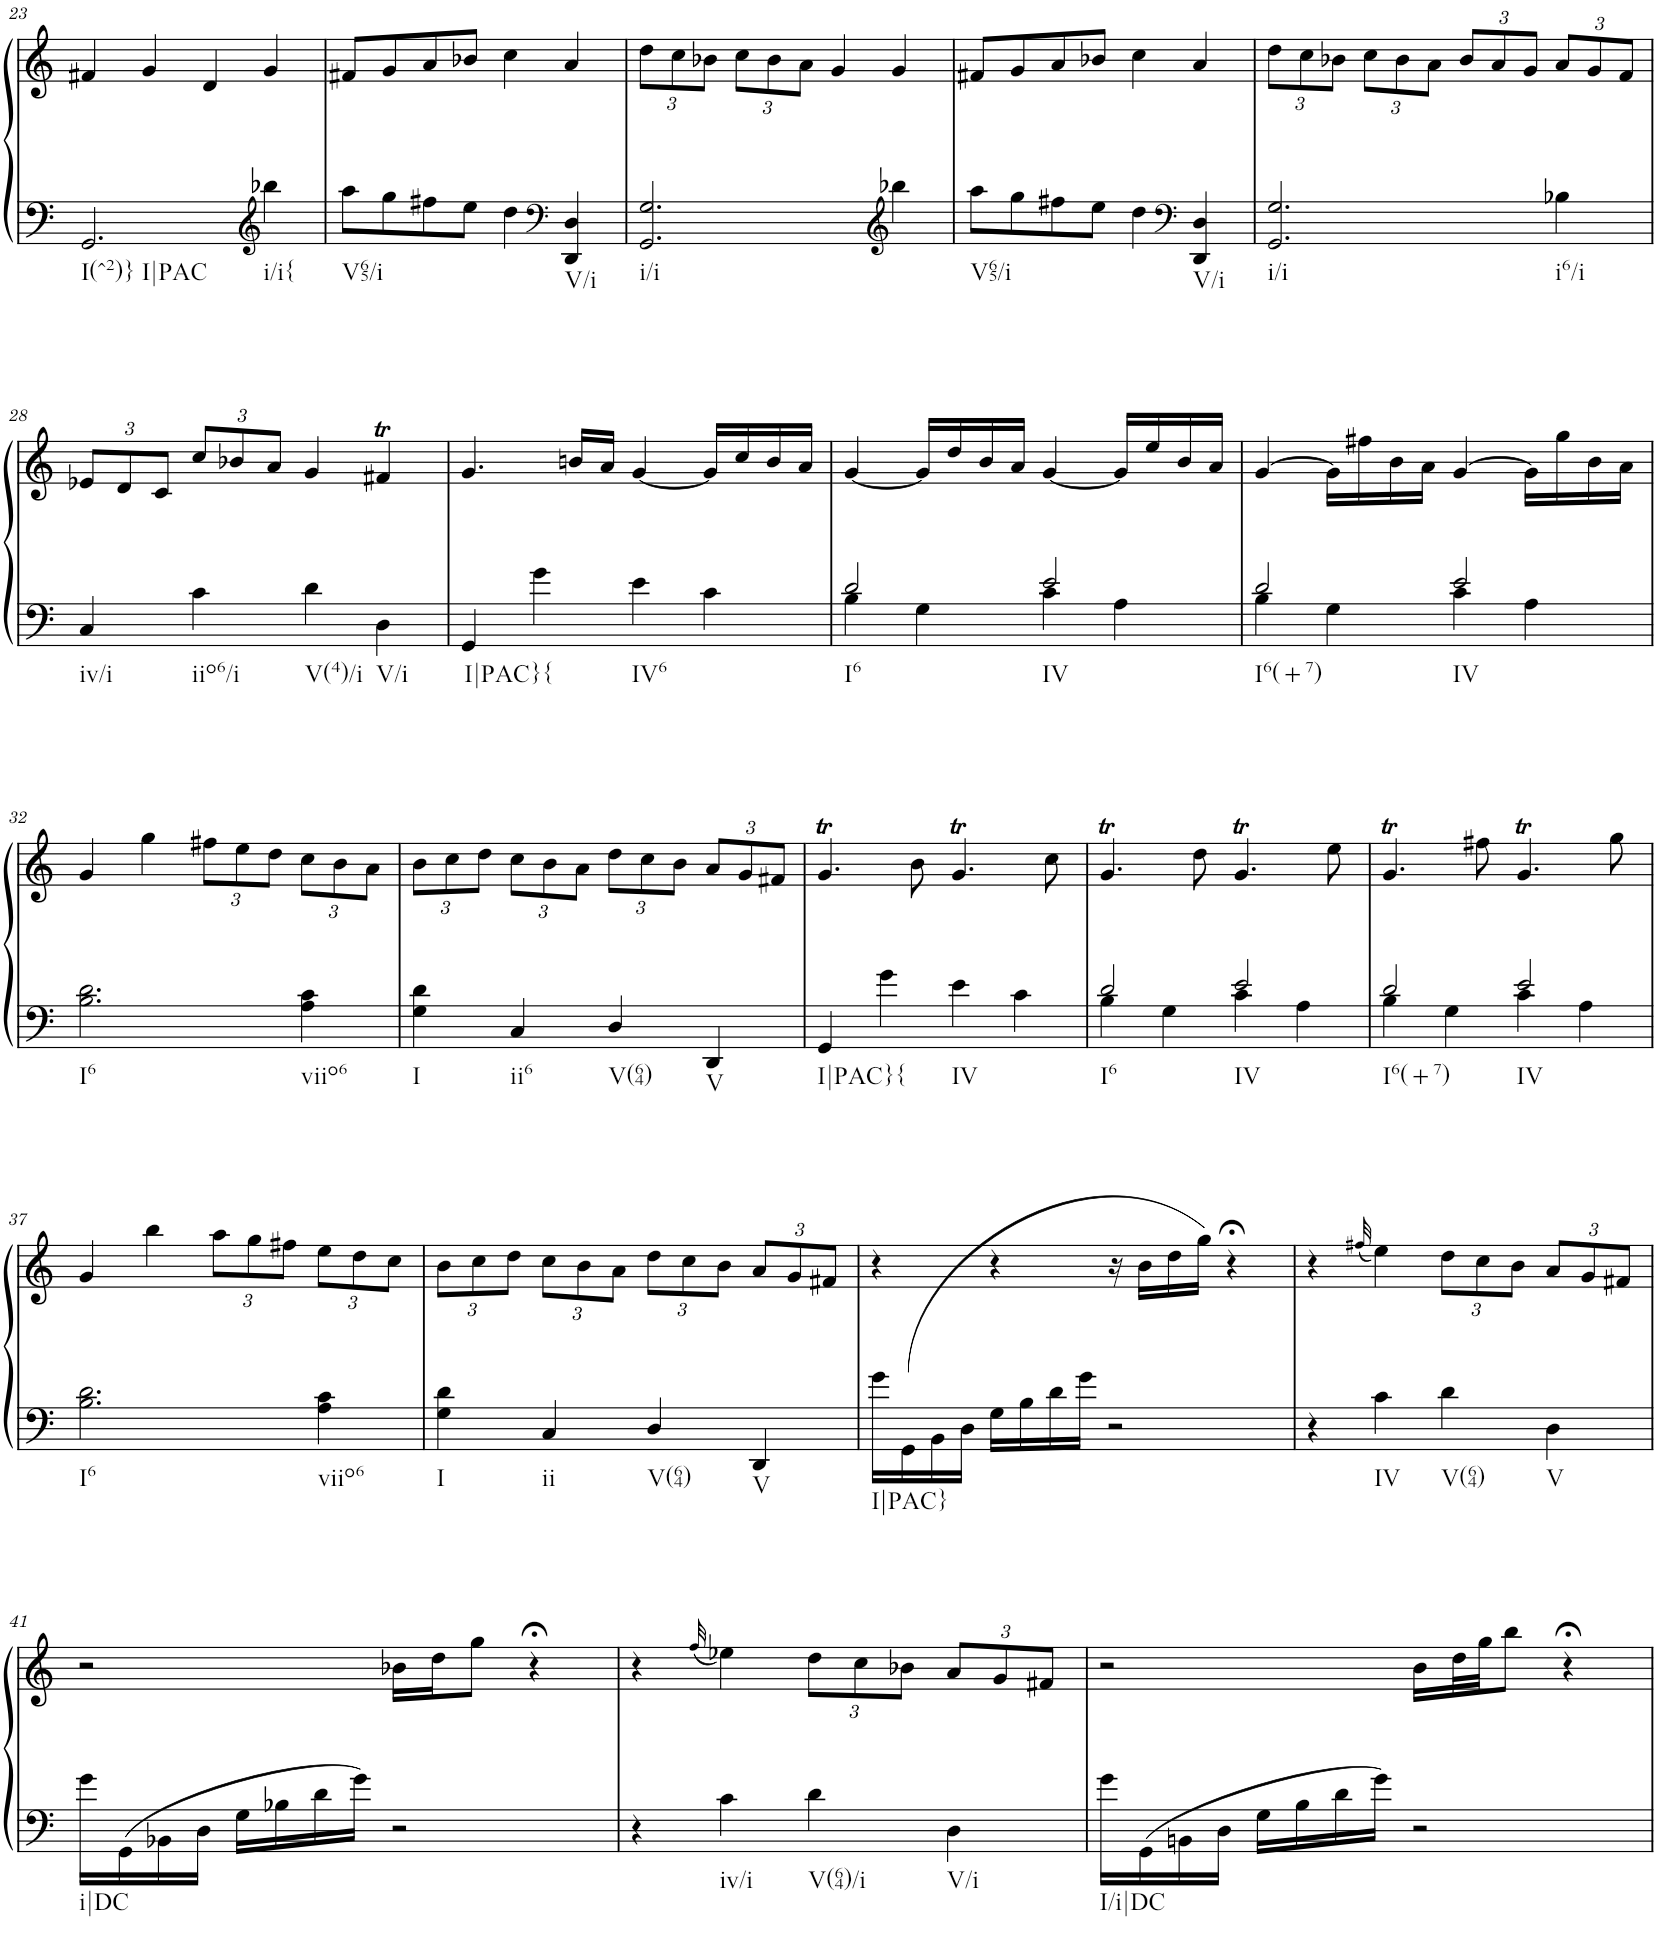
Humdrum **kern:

**kern	**kern
*part1	*part1
*staff2	*staff1
*I"Piano	*
*I'Pno.	*
!!LO:PB:g=z
*clefF4	*clefG2
*k[]	*k[]
*M2/2	*M2/2
*met(c|)	*met(c|)
=23	=23
!LO:TX:b:t=I(^2)}	!
!LO:TX:b:t=I|PAC	!
2.GG/	4f#X/
.	4g/
.	4d/
*clefG2	*
!LO:TX:b:t=i/i{	!
4bb-X\	4g/
=24	=24
!LO:TX:b:t=V65/i	!
8aa\L	8f#X/L
8gg\	8g/
8ff#X\	8a/
8ee\J	8b-X/J
4dd\	4cc\
*clefF4	*
!LO:TX:b:t=V/i	!
4DD/ 4D/	4a/
=25	=25
*	*Xbrackettup
!LO:TX:b:t=i/i	!
2.GG/ 2.G/	12dd\L
.	12cc\
.	12b-X\J
.	12cc\L
.	12b-\
.	12a\J
.	4g/
*clefG2	*
4bb-X\	4g/
=26	=26
!LO:TX:b:t=V65/i	!
8aa\L	8f#X/L
8gg\	8g/
8ff#X\	8a/
8ee\J	8b-X/J
4dd\	4cc\
*clefF4	*
!LO:TX:b:t=V/i	!
4DD/ 4D/	4a/
=27	=27
!LO:TX:b:t=i/i	!
2.GG/ 2.G/	12dd\L
.	12cc\
.	12b-X\J
.	12cc\L
.	12b-\
.	12a\J
.	12b-/L
.	12a/
.	12g/J
!LO:TX:b:t=i6/i	!
4B-X\	12a/L
.	12g/
.	12f/J
!!LO:LB:g=z
=28	=28
!LO:TX:b:t=iv/i	!
4C/	12e-X/L
.	12d/
.	12c/J
!LO:TX:b:t=iio6/i	!
4c\	12cc/L
.	12b-X/
.	12a/J
!LO:TX:b:t=V(4)/i	!
4d\	4g/
!LO:TX:b:t=V/i	!
4D\	4f#Xt/
=29	=29
!LO:TX:b:t=I|PAC}{	!
4GG/	4.g/
4g\	.
.	16bn/LL
.	16a/JJ
!LO:TX:b:t=IV6	!
4e\	[4g/
4c\	16g/LL]
.	16cc/
.	16b/
.	16a/JJ
=30	=30
*^	*
!LO:TX:b:t=I6	!	!
2d/	4B\	[4g/
.	4G\	16g/LL]
.	.	16dd/
.	.	16b/
.	.	16a/JJ
!LO:TX:b:t=IV	!	!
2e/	4c\	[4g/
.	4A\	16g/LL]
.	.	16ee/
.	.	16b/
.	.	16a/JJ
=31	=31	=31
!LO:TX:b:t=I6(+7)	!	!
2d/	4B\	[4g/
.	4G\	16g\LL]
.	.	16ff#X\
.	.	16b\
.	.	16a\JJ
!LO:TX:b:t=IV	!	!
2e/	4c\	[4g/
.	4A\	16g\LL]
.	.	16gg\
.	.	16b\
.	.	16a\JJ
*v	*v	*
!!LO:LB:g=z
=32	=32
!LO:TX:b:t=I6	!
2.B\ 2.d\	4g/
.	4gg\
.	12ff#X\L
.	12ee\
.	12dd\J
!LO:TX:b:t=viio6	!
4A\ 4c\	12cc\L
.	12b\
.	12a\J
=33	=33
!LO:TX:b:t=I	!
4G\ 4d\	12b\L
.	12cc\
.	12dd\J
!LO:TX:b:t=ii6	!
4C/	12cc\L
.	12b\
.	12a\J
!LO:TX:b:t=V(64)	!
4D/	12dd\L
.	12cc\
.	12b\J
!LO:TX:b:t=V	!
4DD/	12a/L
.	12g/
.	12f#X/J
=34	=34
!LO:TX:b:t=I|PAC}{	!
4GG/	4.gT/
4g\	.
.	8b\
!LO:TX:b:t=IV	!
4e\	4.gT/
4c\	.
.	8cc\
=35	=35
*^	*
!LO:TX:b:t=I6	!	!
2d/	4B\	4.gT/
.	4G\	.
.	.	8dd\
!LO:TX:b:t=IV	!	!
2e/	4c\	4.gT/
.	4A\	.
.	.	8ee\
=36	=36	=36
!LO:TX:b:t=I6(+7)	!	!
2d/	4B\	4.gT/
.	4G\	.
.	.	8ff#X\
!LO:TX:b:t=IV	!	!
2e/	4c\	4.gT/
.	4A\	.
.	.	8gg\
*v	*v	*
!!LO:LB:g=z
=37	=37
!LO:TX:b:t=I6	!
2.B\ 2.d\	4g/
.	4bb\
.	12aa\L
.	12gg\
.	12ff#X\J
!LO:TX:b:t=viio6	!
4A\ 4c\	12ee\L
.	12dd\
.	12cc\J
=38	=38
!LO:TX:b:t=I	!
4G\ 4d\	12b\L
.	12cc\
.	12dd\J
!LO:TX:b:t=ii	!
4C/	12cc\L
.	12b\
.	12a\J
!LO:TX:b:t=V(64)	!
4D/	12dd\L
.	12cc\
.	12b\J
!LO:TX:b:t=V	!
4DD/	12a/L
.	12g/
.	12f#X/J
=39	=39
!LO:TX:b:t=I|PAC}	!
16g\LL	4r
(16GG\	.
16BB\	.
16D\JJ	.
16G\LL	4r
16B\	.
16d\	.
16g\JJ	.
2r	16r
.	16b\LL
.	16dd\
.	(16gg\JJ
.	4r;<
=40	=40
4r	4r
.	32qff#X/
!LO:TX:b:t=IV	!
4c\	4ee\)
!LO:TX:b:t=V(64)	!
4d\	12dd\L
.	12cc\
.	12b\J
!LO:TX:b:t=V	!
4D\	12a/L
.	12g/
.	12f#X/J
!!LO:LB:g=z
=41	=41
!LO:TX:b:t=i|DC	!
16g\LL	2r
16GG\	.
16BB-X\	.
16D\JJ	.
16G\LL	.
16B-X\	.
16d\	.
16g\JJ	.
2r	16b-X\LL
.	16dd\J
.	8gg\J
.	4r;<
=42	=42
4r	4r
.	(32qff/
!LO:TX:b:t=iv/i	!
4c\	4ee-X\)
!LO:TX:b:t=V(64)/i	!
4d\	12dd\L
.	12cc\
.	12b-X\J
!LO:TX:b:t=V/i	!
4D\	12a/L
.	12g/
.	12f#X/J
=43	=43
!LO:TX:b:t=I/i|DC	!
16g\LL	2r
16GG\	.
16BBn\	.
16D\JJ	.
16G\LL	.
16B\	.
16d\	.
16g\JJ	.
2r	16b\LL
.	32dd\L
.	32gg\JJ
.	8bb\J
.	4r;<
=	=
*-	*-
